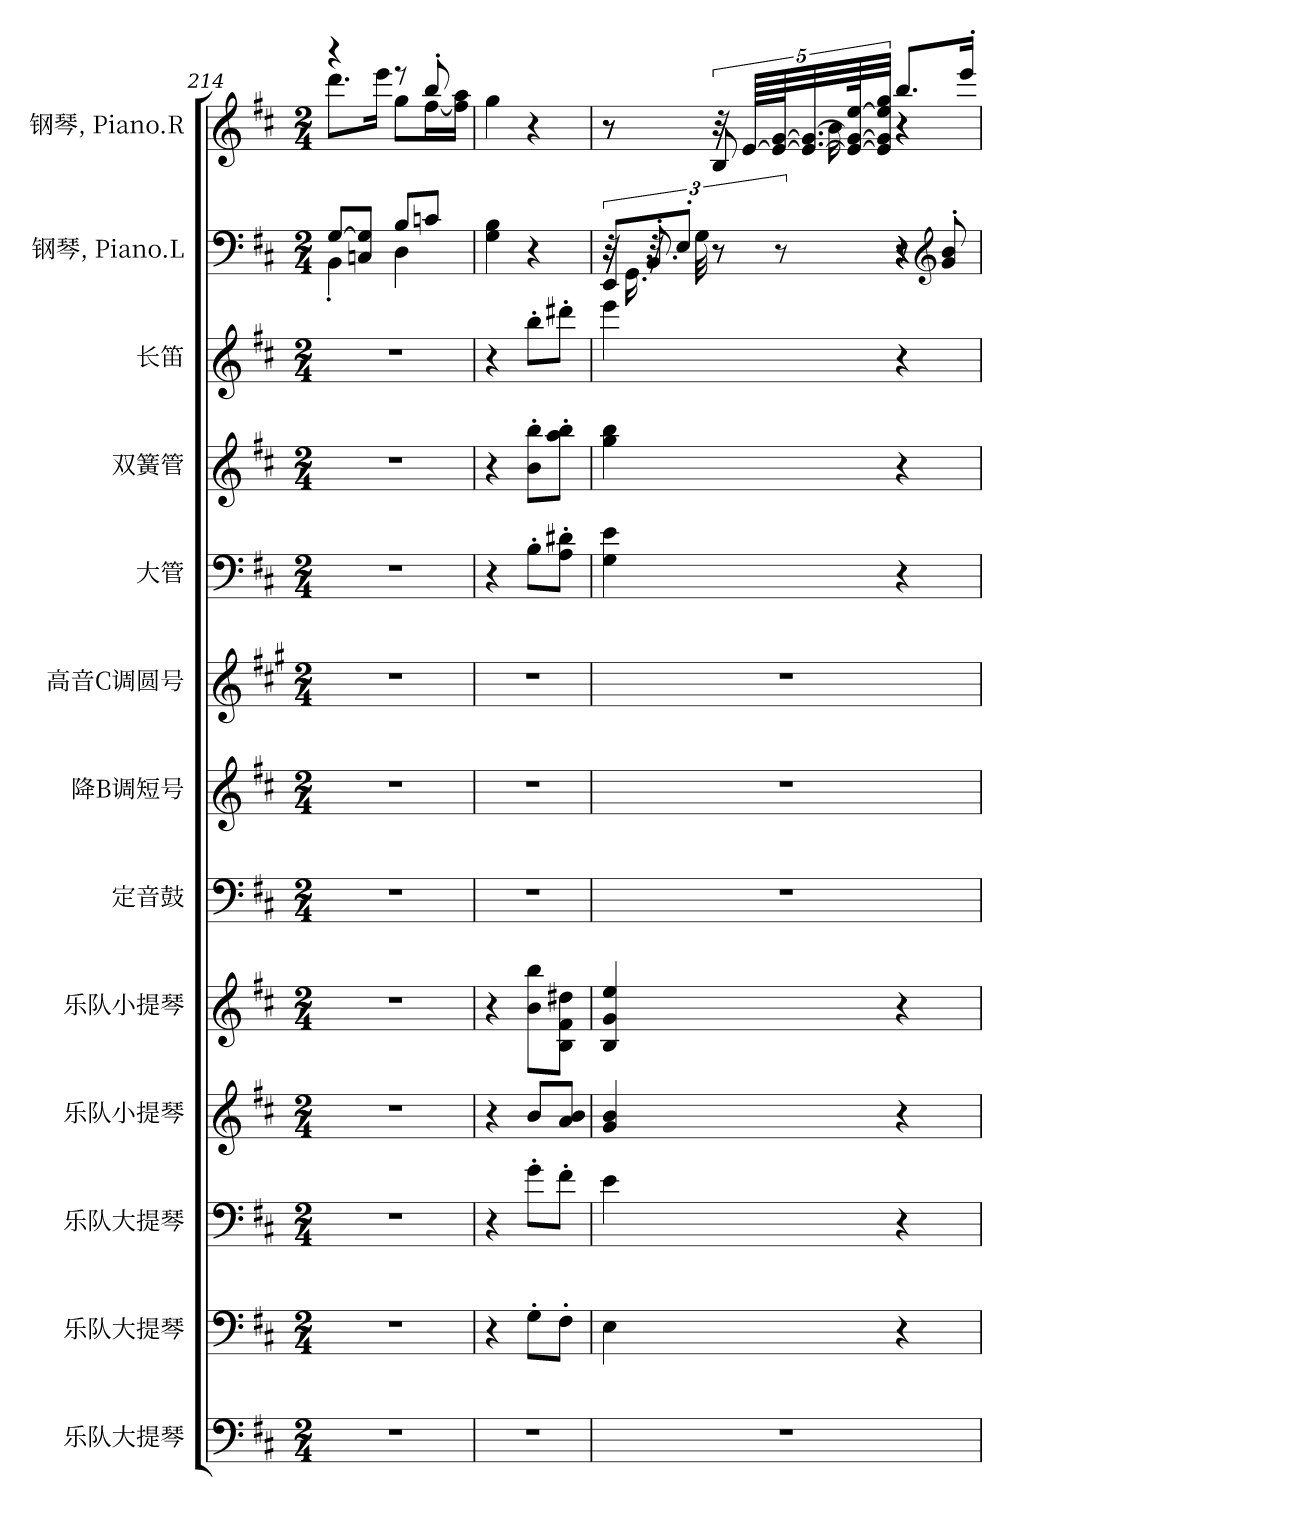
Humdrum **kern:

**kern	**kern	**kern	**kern	**kern	**kern	**kern	**kern	**kern	**kern	**kern	**kern	**kern
*part13	*part12	*part11	*part10	*part9	*part8	*part7	*part6	*part5	*part4	*part3	*part2	*part1
*staff13	*staff12	*staff11	*staff10	*staff9	*staff8	*staff7	*staff6	*staff5	*staff4	*staff3	*staff2	*staff1
*I"乐队大提琴	*I"乐队大提琴	*I"乐队大提琴	*I"乐队小提琴	*I"乐队小提琴	*I"定音鼓	*I"降B调短号	*I"高音C调圆号	*I"大管	*I"双簧管	*I"长笛	*I"钢琴, Piano.L	*I"钢琴, Piano.R
*	*	*	*	*	*	*	*	*	*	*	*I'Pno.	*I'Pno.
*clefF4	*clefF4	*clefF4	*clefG2	*clefG2	*clefF4	*clefG2	*clefG2	*clefF4	*clefG2	*clefG2	*clefF4	*clefG2
*	*	*	*	*	*	*ITrd1c2	*ITrd4c7	*	*	*	*	*
*k[f#c#]	*k[f#c#]	*k[f#c#]	*k[f#c#]	*k[f#c#]	*k[f#c#]	*k[]	*k[f#c#]	*k[f#c#]	*k[f#c#]	*k[f#c#]	*k[f#c#]	*k[f#c#]
*M2/4	*M2/4	*M2/4	*M2/4	*M2/4	*M2/4	*M2/4	*M2/4	*M2/4	*M2/4	*M2/4	*M2/4	*M2/4
=214	=214	=214	=214	=214	=214	=214	=214	=214	=214	=214	=214	=214
*	*	*	*	*	*	*	*	*	*	*	*^	*^
2r	2r	2r	2r	2r	2r	2r	2r	2r	2r	2r	[8G/L	4BB'\	4r	8.ddd\L
.	.	.	.	.	.	.	.	.	.	.	8Cn/ 8G/]J	.	.	.
.	.	.	.	.	.	.	.	.	.	.	.	.	.	16eee\Jk
.	.	.	.	.	.	.	.	.	.	.	8B/L	4D\	8r	8gg\L
.	.	.	.	.	.	.	.	.	.	.	8cn/J	.	8bb'/	[16ff#\L
.	.	.	.	.	.	.	.	.	.	.	.	.	.	16ff#\] 16aa\JJ
*	*	*	*	*	*	*	*	*	*	*	*v	*v	*	*
*	*	*	*	*	*	*	*	*	*	*	*	*v	*v
=215	=215	=215	=215	=215	=215	=215	=215	=215	=215	=215	=215	=215
2r	4r	4r	4r	4r	2r	2r	2r	4r	4r	4r	4G\ 4B\	4gg\
.	8G'\L	8g'\L	8b/L	8b\ 8bb\L	.	.	.	8B'\L	8b\' 8bb\'L	8bb'\L	4r	4r
.	8F#'\J	8f#'\J	8a/ 8b/J	8B\ 8f#\ 8dd#X\J	.	.	.	8A\' 8d#X\'J	8aa\' 8bb\'J	8ddd#X'\J	.	.
!!LO:PB:g=z
=216	=216	=216	=216	=216	=216	=216	=216	=216	=216	=216	=216	=216
*	*	*	*	*	*	*	*	*	*	*	*^	*^
*	*	*	*	*	*	*	*	*	*	*	*	*^	*	*^
*	*	*	*	*	*	*	*	*	*	*	*	*	*^	*	*	*
2r	4E\	4e\	4g/ 4b/	4B/ 4g/ 4ee/	2r	2r	2r	4G\ 4e\	4gg\ 4bb\	4eee\	12EE/L	16r	16r	32r	8r	8r	8r
.	.	.	.	.	.	.	.	.	.	.	.	.	.	16.GG\	.	.	.
.	.	.	.	.	.	.	.	.	.	.	.	32r	8.BB'/	.	.	.	.
.	.	.	.	.	.	.	.	.	.	.	12E'/J	.	.	.	.	.	.
.	.	.	.	.	.	.	.	.	.	.	.	32G\	.	.	.	.	.
.	.	.	.	.	.	.	.	.	.	.	.	8r	.	8r	40r	16r	8B/
.	.	.	.	.	.	.	.	.	.	.	.	.	.	.	[80e/LLLL	.	.
.	.	.	.	.	.	.	.	.	.	.	.	.	.	.	80e/_ [80g/J	.	.
.	.	.	.	.	.	.	.	.	.	.	12r	.	.	.	.	.	.
.	.	.	.	.	.	.	.	.	.	.	.	.	.	.	40.e/_ 40.g/_	.	.
.	.	.	.	.	.	.	.	.	.	.	.	.	.	.	.	16b\	.
.	.	.	.	.	.	.	.	.	.	.	.	.	.	.	80e/_ 80g/_ [80ee/K	.	.
.	.	.	.	.	.	.	.	.	.	.	.	.	.	.	40e/] 40g/] 40ee/] 40gg/JJJ	.	.
.	4r	4r	4r	4r	.	.	.	4r	4r	4r	8r	4r	4r	4r	8.bb/L	4r	4r
*	*	*	*	*	*	*	*	*	*	*	*clefG2	*	*	*	*	*	*
.	.	.	.	.	.	.	.	.	.	.	8g/' 8b/'	.	.	.	.	.	.
.	.	.	.	.	.	.	.	.	.	.	.	.	.	.	16eee'/Jk	.	.
*	*	*	*	*	*	*	*	*	*	*	*v	*v	*v	*v	*	*	*
*	*	*	*	*	*	*	*	*	*	*	*	*v	*v	*v
=	=	=	=	=	=	=	=	=	=	=	=	=
*-	*-	*-	*-	*-	*-	*-	*-	*-	*-	*-	*-	*-
